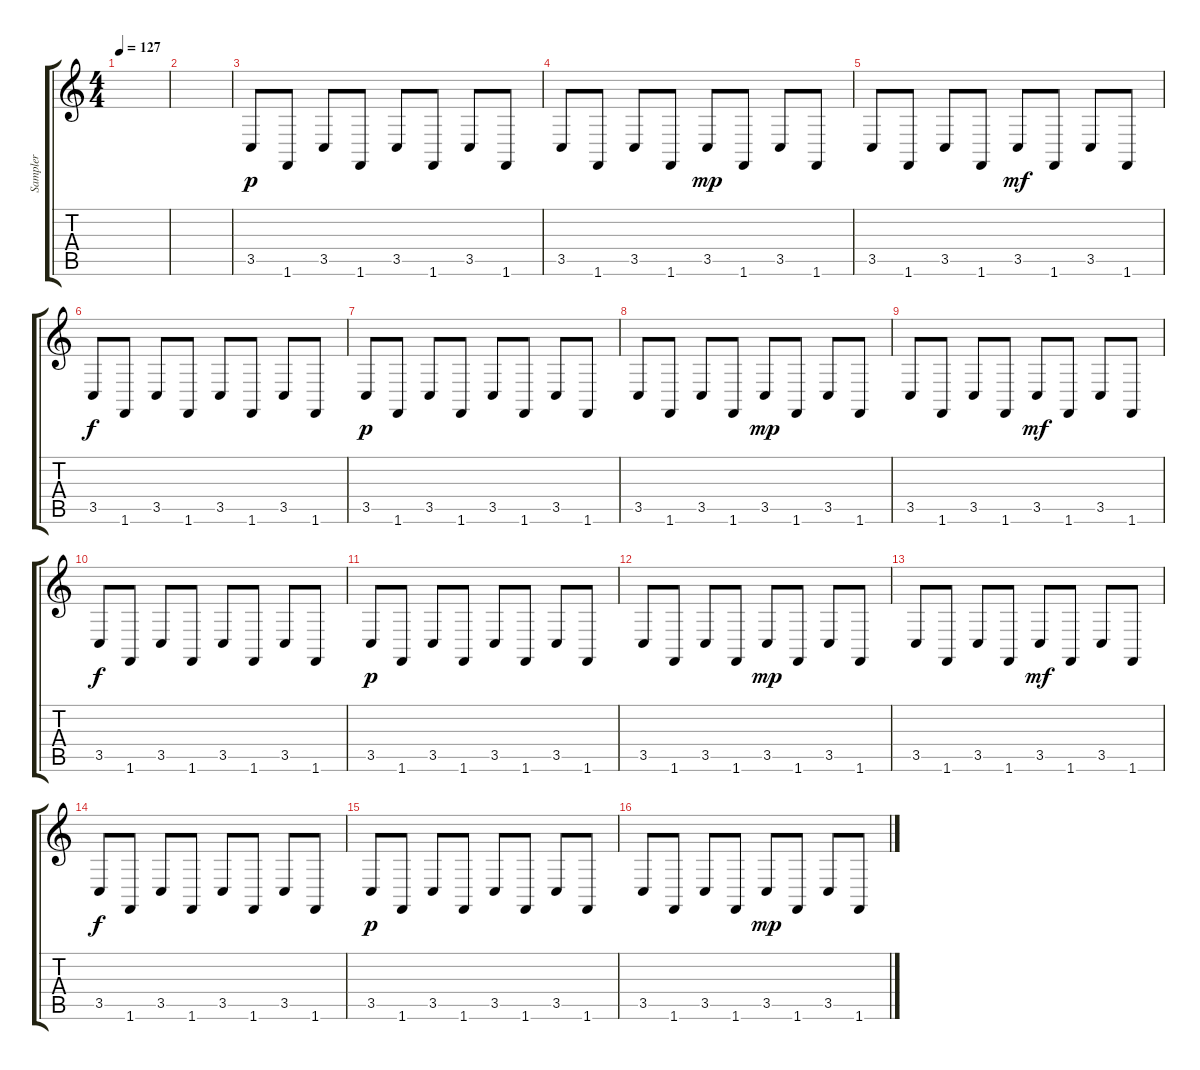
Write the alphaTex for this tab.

\track ("Sampler" "Sampler") {instrument lead2sawtooth}
\staff {score tabs}
\tuning (E4 B3 G3 D3 A2 E2) {hide}
\ts (4 4)
\tempo 127
\clef g2
\ks c
|
|
3.5.8{dy p} 1.6.8 3.5.8 1.6.8 3.5.8 1.6.8 3.5.8 1.6.8 |
3.5.8 1.6.8 3.5.8 1.6.8 3.5.8{dy mp} 1.6.8 3.5.8 1.6.8 |
3.5.8 1.6.8 3.5.8 1.6.8 3.5.8{dy mf} 1.6.8 3.5.8 1.6.8 |
3.5.8{dy f} 1.6.8 3.5.8 1.6.8 3.5.8 1.6.8 3.5.8 1.6.8 |
3.5.8{dy p} 1.6.8 3.5.8 1.6.8 3.5.8 1.6.8 3.5.8 1.6.8 |
3.5.8 1.6.8 3.5.8 1.6.8 3.5.8{dy mp} 1.6.8 3.5.8 1.6.8 |
3.5.8 1.6.8 3.5.8 1.6.8 3.5.8{dy mf} 1.6.8 3.5.8 1.6.8 |
3.5.8{dy f} 1.6.8 3.5.8 1.6.8 3.5.8 1.6.8 3.5.8 1.6.8 |
3.5.8{dy p} 1.6.8 3.5.8 1.6.8 3.5.8 1.6.8 3.5.8 1.6.8 |
3.5.8 1.6.8 3.5.8 1.6.8 3.5.8{dy mp} 1.6.8 3.5.8 1.6.8 |
3.5.8 1.6.8 3.5.8 1.6.8 3.5.8{dy mf} 1.6.8 3.5.8 1.6.8 |
3.5.8{dy f} 1.6.8 3.5.8 1.6.8 3.5.8 1.6.8 3.5.8 1.6.8 |
3.5.8{dy p} 1.6.8 3.5.8 1.6.8 3.5.8 1.6.8 3.5.8 1.6.8 |
3.5.8 1.6.8 3.5.8 1.6.8 3.5.8{dy mp} 1.6.8 3.5.8 1.6.8
